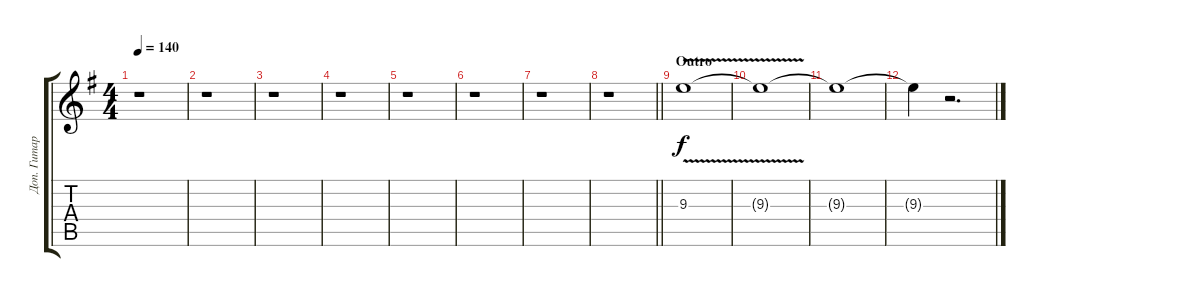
\track ("Доп. Гитара" "Доп. Гитар") {instrument distortionguitar}
\staff {score tabs}
\tuning (E4 B3 G3 D3 A2 E2) {hide}
\ts (4 4)
\tempo 140
\clef g2
\ks g
r.1{dy f} |
r.1 |
r.1 |
r.1 |
r.1 |
r.1 |
r.1 |
\barLineRight lightlight
r.1 |
\section ("" "Outro")
9.3{v}.1{balance 8 instrument distortionguitar} |
9.3{t}.1 |
9.3{t}.1 |
9.3{t}.4 r.2{d}
